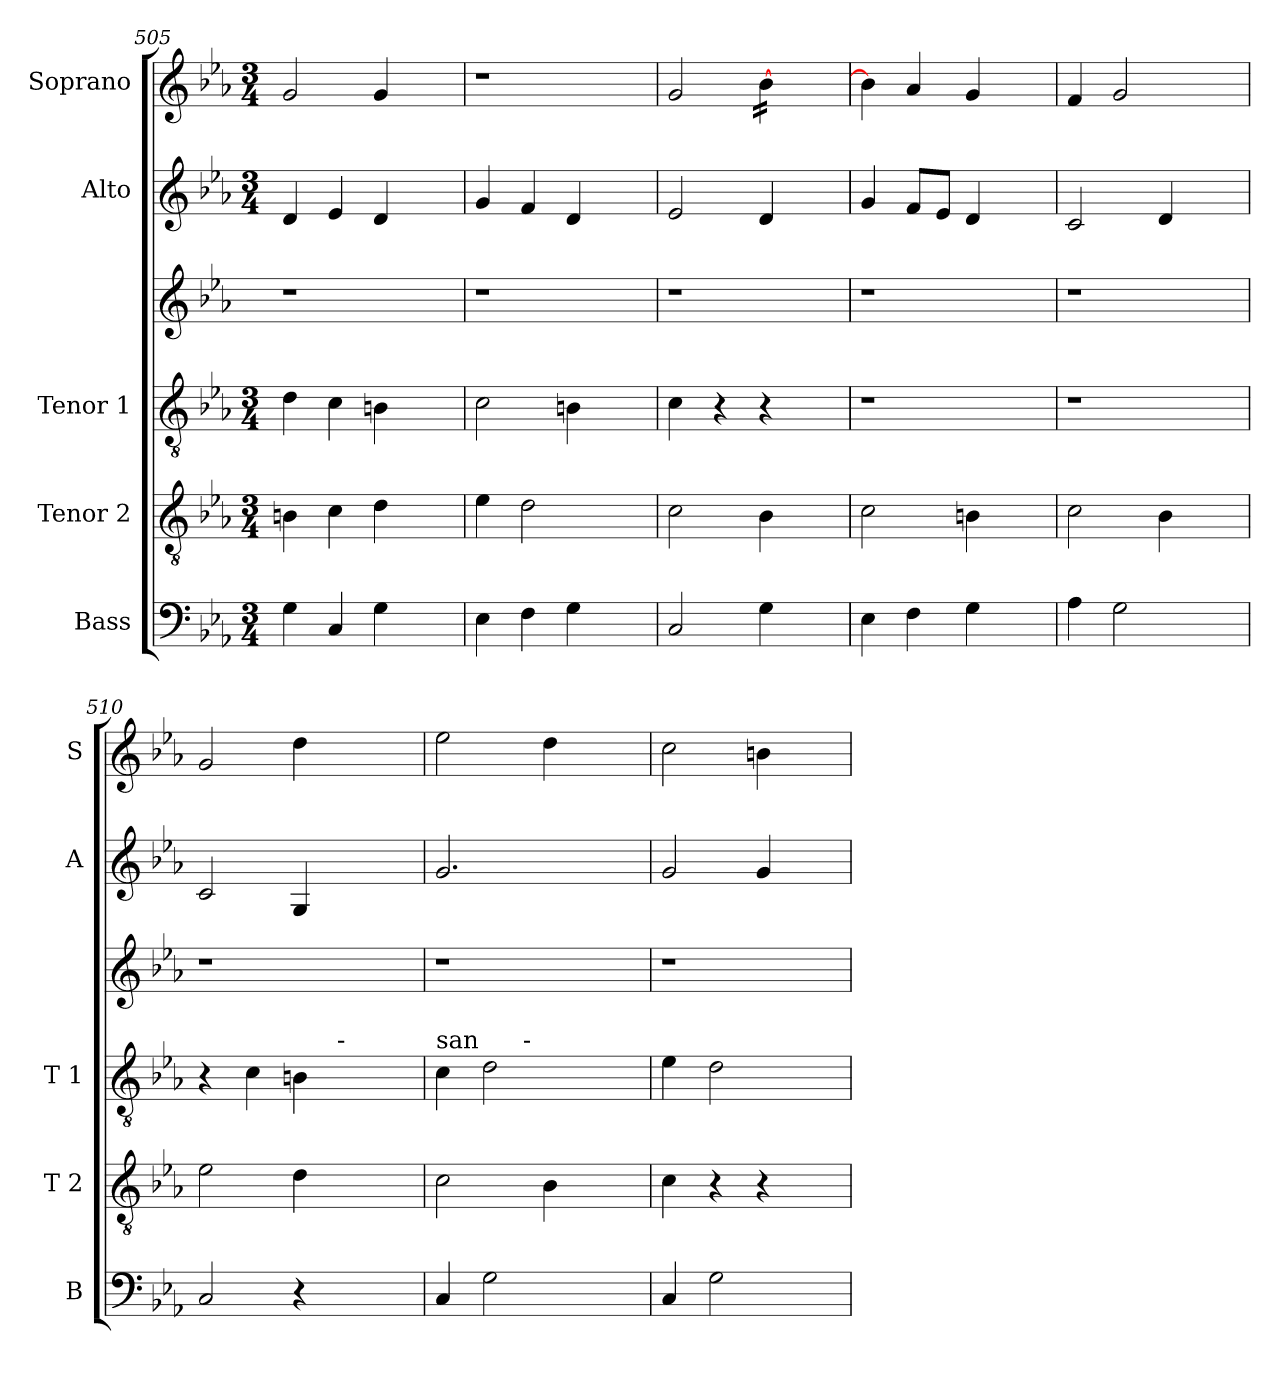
**kern	**kern	**kern	**kern	**kern	**kern
*part6	*part5	*part4	*part3	*part2	*part1
*staff6	*staff5	*staff4	*staff3	*staff2	*staff1
*I"Bass	*I"Tenor 2	*I"Tenor 1	*	*I"Alto	*I"Soprano
*I'B	*I'T 2	*I'T 1	*	*I'A	*I'S
*clefF4	*clefGv2	*clefGv2	*clefG2	*clefG2	*clefG2
*k[b-e-a-]	*k[b-e-a-]	*k[b-e-a-]	*k[b-e-a-]	*k[b-e-a-]	*k[b-e-a-]
*E-:	*E-:	*E-:	*E-:	*E-:	*E-:
*M3/4	*M3/4	*M3/4	*	*M3/4	*M3/4
=505	=505	=505	=505	=505	=505
4G\	4Bn\	4d\	1r	4d/	2g/
4C/	4c\	4c\	.	4e-/	.
4G\	4d\	4Bn\	.	4d/	4g/
4ryy	4ryy	4ryy	.	4ryy	4ryy
=506	=506	=506	=506	=506	=506
!	!	!	!	!	!LO:N:vis=1
4E-\	4e-\	2c\	1r	4g/	2.r
4F\	2d\	.	.	4f/	.
4G\	.	4Bn\	.	4d/	.
4ryy	4ryy	4ryy	.	4ryy	4ryy
=507	=507	=507	=507	=507	=507
2C/	2c\	4c\	1r	2e-/	2g/
.	.	4r	.	.	.
*	*	*	*	*	*tremolo
4G\	4B-\	4r	.	4d/	[>16b-\LL
.	.	.	.	.	16b-\
.	.	.	.	.	16b-\
.	.	.	.	.	16b-\JJ
*	*	*	*	*	*Xtremolo
4ryy	4ryy	4ryy	.	4ryy	4ryy
!!LO:PB:g=z
=508	=508	=508	=508	=508	=508
!	!	!LO:N:vis=1	!	!	!
4E-\	2c\	2.r	1r	4g/	4b-\]
4F\	.	.	.	8f/L	4a-/
.	.	.	.	8e-/J	.
4G\	4Bn\	.	.	4d/	4g/
4ryy	4ryy	4ryy	.	4ryy	4ryy
=509	=509	=509	=509	=509	=509
!	!	!LO:N:vis=1	!	!	!
4A-\	2c\	2.r	1r	2c/	4f/
2G\	.	.	.	.	2g/
.	4B-\	.	.	4d/	.
4ryy	4ryy	4ryy	.	4ryy	4ryy
=510	=510	=510	=510	=510	=510
*	*	*^	*	*	*
2C/	2e-\	4r	2ryy	1r	2c/	2g/
.	.	4c\	.	.	.	.
4r	4d\	4Bn\	8ryy	.	4G</	4dd\
.	.	.	32ryy	.	.	.
!	!	!	!LO:TX:a:t=-	!	!	!
.	.	.	4ryy	.	.	.
4ryy	4ryy	4ryy	.	.	4ryy	4ryy
.	.	.	16.ryy	.	.	.
=511	=511	=511	=511	=511	=511	=511
!	!	!LO:TX:a:t=san	!	!	!	!
4C/	2c\	4c\	4..ryy	1r	2.g/	2ee-\
2G\	.	2d\	.	.	.	.
!	!	!	!LO:TX:a:t=-	!	!	!
.	.	.	2ryy	.	.	.
.	4B-\	.	.	.	.	4dd\
4ryy	4ryy	4ryy	.	.	4ryy	4ryy
.	.	.	16ryy	.	.	.
*	*	*v	*v	*	*	*
=512	=512	=512	=512	=512	=512
4C/	4c\	4e-\	1r	2g/	2cc\
2G\	4r	2d\	.	.	.
.	4r	.	.	4g/	4bn\
4ryy	4ryy	4ryy	.	4ryy	4ryy
=	=	=	=	=	=
*-	*-	*-	*-	*-	*-
